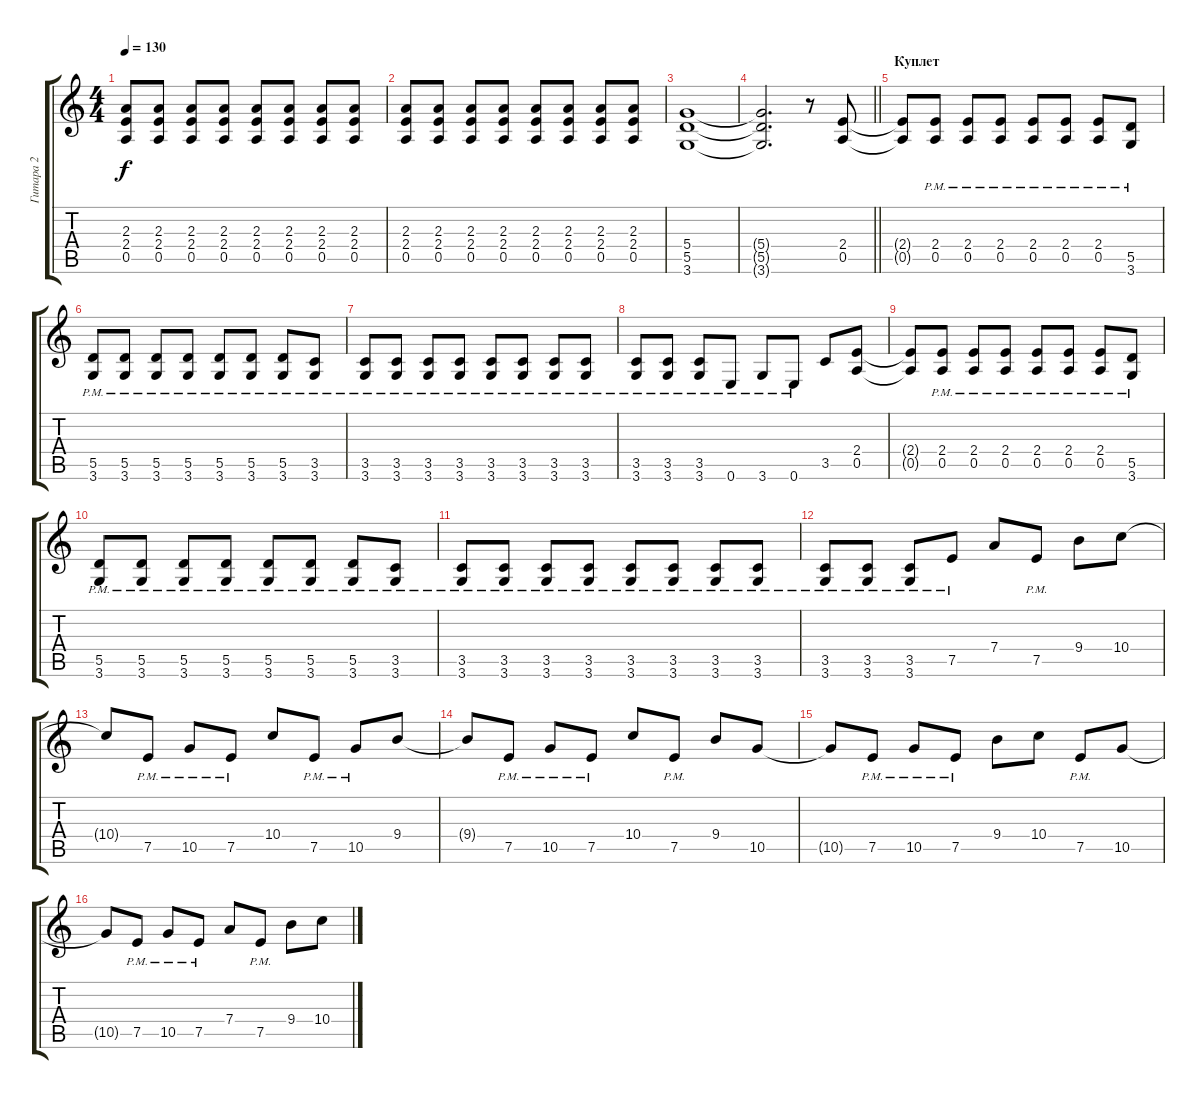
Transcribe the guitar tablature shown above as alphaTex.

\track ("Гитара 2" "Гитара 2") {instrument distortionguitar}
\staff {score tabs}
\tuning (E4 B3 G3 D3 A2 E2) {hide}
\ts (4 4)
\tempo 130
\clef g2
\ks c
(2.3 2.4 0.5).8{dy f} (2.3 2.4 0.5).8 (2.3 2.4 0.5).8 (2.3 2.4 0.5).8 (2.3 2.4 0.5).8 (2.3 2.4 0.5).8 (2.3 2.4 0.5).8 (2.3 2.4 0.5).8 |
(2.3 2.4 0.5).8 (2.3 2.4 0.5).8 (2.3 2.4 0.5).8 (2.3 2.4 0.5).8 (2.3 2.4 0.5).8 (2.3 2.4 0.5).8 (2.3 2.4 0.5).8 (2.3 2.4 0.5).8 |
(5.4 5.5 3.6).1 |
\barLineRight lightlight
(5.4{t} 5.5{t} 3.6{t}).2{d} r.8 (2.4 0.5).8 |
\section ("" "Куплет")
(2.4{t} 0.5{t}).8 (2.4{pm} 0.5{pm}).8 (2.4{pm} 0.5{pm}).8 (2.4{pm} 0.5{pm}).8 (2.4{pm} 0.5{pm}).8 (2.4{pm} 0.5{pm}).8 (2.4{pm} 0.5{pm}).8 (5.5{pm} 3.6{pm}).8 |
(5.5{pm} 3.6{pm}).8 (5.5{pm} 3.6{pm}).8 (5.5{pm} 3.6{pm}).8 (5.5{pm} 3.6{pm}).8 (5.5{pm} 3.6{pm}).8 (5.5{pm} 3.6{pm}).8 (5.5{pm} 3.6{pm}).8 (3.5{pm} 3.6{pm}).8 |
(3.5{pm} 3.6{pm}).8 (3.5{pm} 3.6{pm}).8 (3.5{pm} 3.6{pm}).8 (3.5{pm} 3.6{pm}).8 (3.5{pm} 3.6{pm}).8 (3.5{pm} 3.6{pm}).8 (3.5{pm} 3.6{pm}).8 (3.5{pm} 3.6{pm}).8 |
(3.5{pm} 3.6{pm}).8 (3.5{pm} 3.6{pm}).8 (3.5{pm} 3.6{pm}).8 0.6{pm}.8 3.6{pm}.8 0.6{pm}.8 3.5.8 (2.4 0.5).8 |
(2.4{t} 0.5{t}).8 (2.4{pm} 0.5{pm}).8 (2.4{pm} 0.5{pm}).8 (2.4{pm} 0.5{pm}).8 (2.4{pm} 0.5{pm}).8 (2.4{pm} 0.5{pm}).8 (2.4{pm} 0.5{pm}).8 (5.5{pm} 3.6{pm}).8 |
(5.5{pm} 3.6{pm}).8 (5.5{pm} 3.6{pm}).8 (5.5{pm} 3.6{pm}).8 (5.5{pm} 3.6{pm}).8 (5.5{pm} 3.6{pm}).8 (5.5{pm} 3.6{pm}).8 (5.5{pm} 3.6{pm}).8 (3.5{pm} 3.6{pm}).8 |
(3.5{pm} 3.6{pm}).8 (3.5{pm} 3.6{pm}).8 (3.5{pm} 3.6{pm}).8 (3.5{pm} 3.6{pm}).8 (3.5{pm} 3.6{pm}).8 (3.5{pm} 3.6{pm}).8 (3.5{pm} 3.6{pm}).8 (3.5{pm} 3.6{pm}).8 |
(3.5{pm} 3.6{pm}).8 (3.5{pm} 3.6{pm}).8 (3.5{pm} 3.6).8 7.5{pm}.8 7.4.8 7.5{pm}.8 9.4.8 10.4.8 |
10.4{t}.8 7.5{pm}.8 10.5{pm}.8 7.5{pm}.8 10.4.8 7.5{pm}.8 10.5{pm}.8 9.4.8 |
9.4{t}.8 7.5{pm}.8 10.5{pm}.8 7.5{pm}.8 10.4.8 7.5{pm}.8 9.4.8 10.5.8 |
10.5{t}.8 7.5{pm}.8 10.5{pm}.8 7.5{pm}.8 9.4.8 10.4.8 7.5{pm}.8 10.5.8 |
10.5{t}.8 7.5{pm}.8 10.5{pm}.8 7.5{pm}.8 7.4.8 7.5{pm}.8 9.4.8 10.4.8
